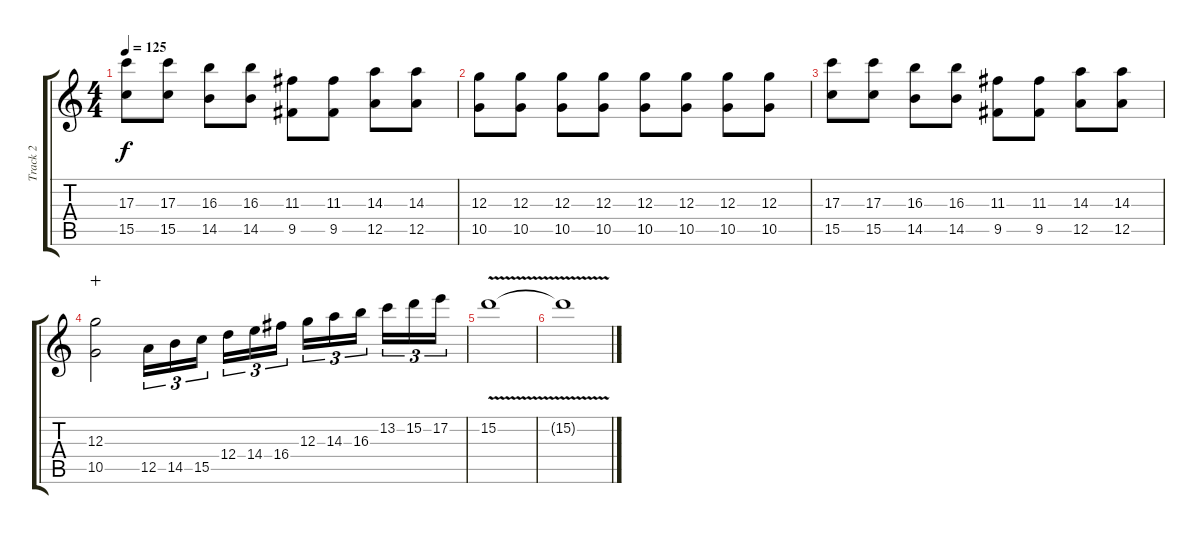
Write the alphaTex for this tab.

\track ("Track 2" "Track 2") {instrument distortionguitar}
\staff {score tabs}
\tuning (E4 B3 G3 D3 A2 E2) {hide}
\ts (4 4)
\tempo 125
\clef g2
\ks c
(17.3 15.5).8{dy f} (17.3 15.5).8 (16.3 14.5).8 (16.3 14.5).8 (11.3 9.5).8 (11.3 9.5).8 (14.3 12.5).8 (14.3 12.5).8 |
(12.3 10.5).8 (12.3 10.5).8 (12.3 10.5).8 (12.3 10.5).8 (12.3 10.5).8 (12.3 10.5).8 (12.3 10.5).8 (12.3 10.5).8 |
(17.3 15.5).8 (17.3 15.5).8 (16.3 14.5).8 (16.3 14.5).8 (11.3 9.5).8 (11.3 9.5).8 (14.3 12.5).8 (14.3 12.5).8 |
(12.3 10.5).2{wahc} 12.5.16{tu (3 2)} 14.5.16{tu (3 2)} 15.5.16{tu (3 2) beam splitsecondary} 12.4.16{tu (3 2)} 14.4.16{tu (3 2)} 16.4.16{tu (3 2)} 12.3.16{tu (3 2)} 14.3.16{tu (3 2)} 16.3.16{tu (3 2) beam splitsecondary} 13.2.16{tu (3 2)} 15.2.16{tu (3 2)} 17.2.16{tu (3 2)} |
15.2{v}.1 |
15.2{t}.1
